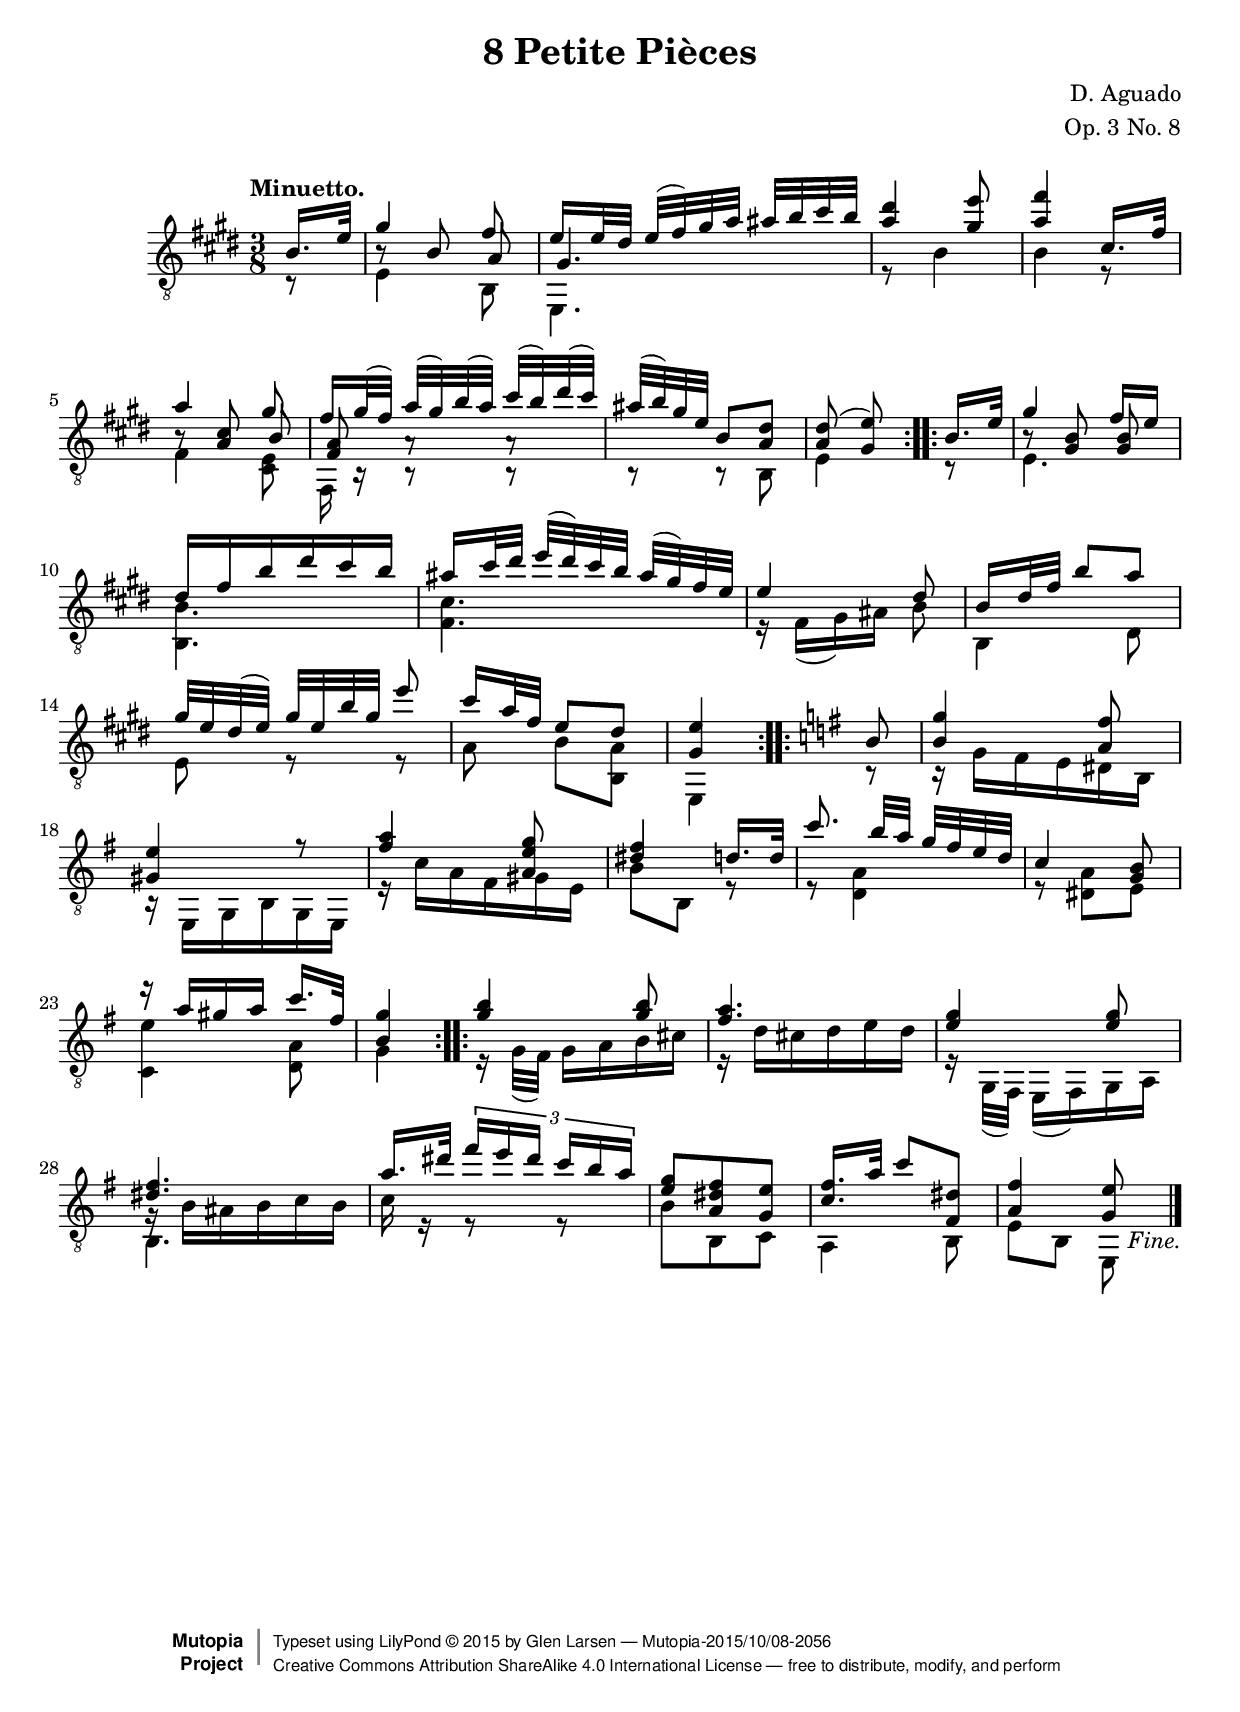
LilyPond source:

\version "2.18.2"

\header {
  title = "8 Petite Pièces"
  composer = "D. Aguado"
  opus = "Op. 3 No. 8"
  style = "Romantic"
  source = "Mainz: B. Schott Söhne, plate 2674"
  % Statens musikbibliotek - The Music Library of Sweden
  % Boije 003 - http://urn.kb.se/resolve?urn=urn:nbn:se:statensmusikverk-4032
  date = "1830"
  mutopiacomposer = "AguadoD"
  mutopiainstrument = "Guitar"
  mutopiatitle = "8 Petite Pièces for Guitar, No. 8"
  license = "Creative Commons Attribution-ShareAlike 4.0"
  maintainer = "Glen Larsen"
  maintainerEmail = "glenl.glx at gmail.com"

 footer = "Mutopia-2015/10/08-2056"
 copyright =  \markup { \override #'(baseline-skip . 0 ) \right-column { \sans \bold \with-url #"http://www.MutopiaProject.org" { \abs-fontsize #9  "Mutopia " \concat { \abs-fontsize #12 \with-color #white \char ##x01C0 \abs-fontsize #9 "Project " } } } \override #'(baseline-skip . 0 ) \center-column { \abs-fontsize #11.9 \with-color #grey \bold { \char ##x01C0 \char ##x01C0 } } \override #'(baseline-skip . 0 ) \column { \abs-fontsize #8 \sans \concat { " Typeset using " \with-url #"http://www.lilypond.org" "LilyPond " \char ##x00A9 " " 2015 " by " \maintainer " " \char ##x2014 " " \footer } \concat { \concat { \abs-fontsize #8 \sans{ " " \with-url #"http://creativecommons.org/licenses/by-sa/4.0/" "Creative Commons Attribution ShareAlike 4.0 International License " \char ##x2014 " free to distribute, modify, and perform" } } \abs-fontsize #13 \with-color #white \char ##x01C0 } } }
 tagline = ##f
}

\paper {
  % add space between composer/opus markup and first staff
  markup-system-spacing #'padding = #3
  % add a little space between composer and opus
  markup-markup-spacing #'padding = #1.2
  top-margin = #8
  bottom-margin = #10
}

mbreak = {} % { \break }
global = {
  \time 3/8
}

upperVoice = \relative c' {
  \voiceOne
  \key e \major
  \repeat volta 2 {
    \partial 8 { b16. e32 } |
    gis4 fis8 |
    e16 e32 dis e[( fis) gis a] ais b cis b |
    <dis a>4 <e gis,>8 |
    <fis a,>4 cis,16. fis32 |
    a4 gis8 |
    \mbreak
    fis16 gis32( fis) a[( gis) b( a)] cis( b) dis( cis) |
    ais32( b) gis e b8[ <dis a>8] |
    <dis a>8( <e gis,>)
  }
  \repeat volta 2 {
    b16. e32 |
    gis4 fis16 e |
    \mbreak
    dis16 fis b dis cis b |
    ais16 cis32 dis e32[( dis) cis b] ais( gis) fis e |
    e4 dis8 |
    b16 dis32 fis b8[ a] |
    \mbreak
    gis32 e dis( e) gis[ e b' gis] e'8 |
    cis16 a32 fis e8[ dis] |
    <e gis,>4
  }
  \key e\minor
  \repeat volta 2 {
    b8 |
    <g' b,>4 <fis a,>8 |
    \mbreak
    <e gis,>4 r8 |
    <a fis>4 <g e a,>8 |
    <fis dis>4 d16.[ d32] |
    c'8. b32[ a] g fis e d |
    c4 <b g>8 |
    \mbreak
    r16 a'[ gis a] c16. fis,32 |
    \set Timing.measureLength = #(ly:make-moment 1/4)
    <g b,>4
  }
  \set Timing.measureLength = #(ly:make-moment 3/8)
  \repeat volta 2 {
    <b g>4 q8 |
    <a fis>4. |
    <g e>4 q8 |
    \mbreak
    <fis dis>4. |
    a16. dis32 \tuplet 3/2 { fis16[ e dis] c  b a } |
    <g e>8 <fis dis a> <e g,> |
    <fis c>16. a32 c8[ <dis, fis,>8] |
    <fis a,>4 <e g,>8_\markup{\halign #-2 \italic{ "Fine."}}
  }
  \bar "|."
}

lowerVoice = \relative c {
  \voiceTwo
  \partial 8 {r8} |
  e4 b8 |
  e,4. |
  r8 b''4 |
  b4 r8 |
  fis4 <e cis>8 |

  fis,16 b\rest b8\rest b8\rest |
  b8\rest b\rest b |
  e4 r8 |
  e4. |

  <b' b,>4. |
  <cis fis,>4. |
  r16 fis,16( gis) ais b8\noBeam |
  b,4 dis8 |

  e8 r r |
  a8\noBeam b <a b,> |
  e,4 r8 |
  r16 g'16 fis e dis b |
  r16 e, g b g e |
  r16 c'' a fis gis e |
  b'8 b, r |
  r8 <a' d,>4 |
  r8 <a dis,> e |

  <e' c,>4 <a, d,>8 |
  g4 |
  % Source has the last 4 beamed notes as 32nds but that didn't add up.
  % Making them 16ths gets the timing correct and matches the alignment
  % in the source.
  r16 g32( fis) g16[ a b cis] |
  r16 d cis d e d |
  r16 g,,32( fis) e16[( fis) g a] |

  b4. |
  c'16 r r8 r |
  b8 b, c |
  a4 b8 |
  e8 b e,\noBeam
}

middleVoice = \relative c' {
  \voiceThree
  \autoBeamOff
  \partial 8 {s8} |
  b8\rest b a |
  gis4. |
  s4.*2 |
  b8\rest <cis a>8 b |

  <a fis>8 a\rest a\rest |
  s4.*2 |
  b8\rest <b gis> q |

  s4.*4 |
  s4.*4 |
  s4.*5 |
  s4. s4 s4.*3 |
  \autoBeamOn\stemDown
  g16\rest b ais b c b |
  s4.*4
}


\score {
  <<
    \new Staff = "Guitar" \with {
      midiInstrument = #"acoustic guitar (nylon)"
      \override StringNumber #'stencil = ##f
    } <<
      \global
      \clef "treble_8"
      \tempo "Minuetto."

      \context Voice = "upperVoice" \upperVoice
      \context Voice = "lowerVoice" \lowerVoice
      \context Voice = "middleVoice" \middleVoice
    >>
%{
    % tabs are not completely developed
    \new TabStaff = "Guitar tabs" \with {
      restrainOpenStrings = ##t
    } <<
      \clef "moderntab"
      \global
      \context TabVoice = "upperVoice" \upperVoice
      \context TabVoice = "lowerVoice" \lowerVoice
      \context TabVoice = "middleVoice" \middleVoice
    >>
%}
  >>
  \layout {}
  \midi {
    \tempo 4 = 78
  }
}
